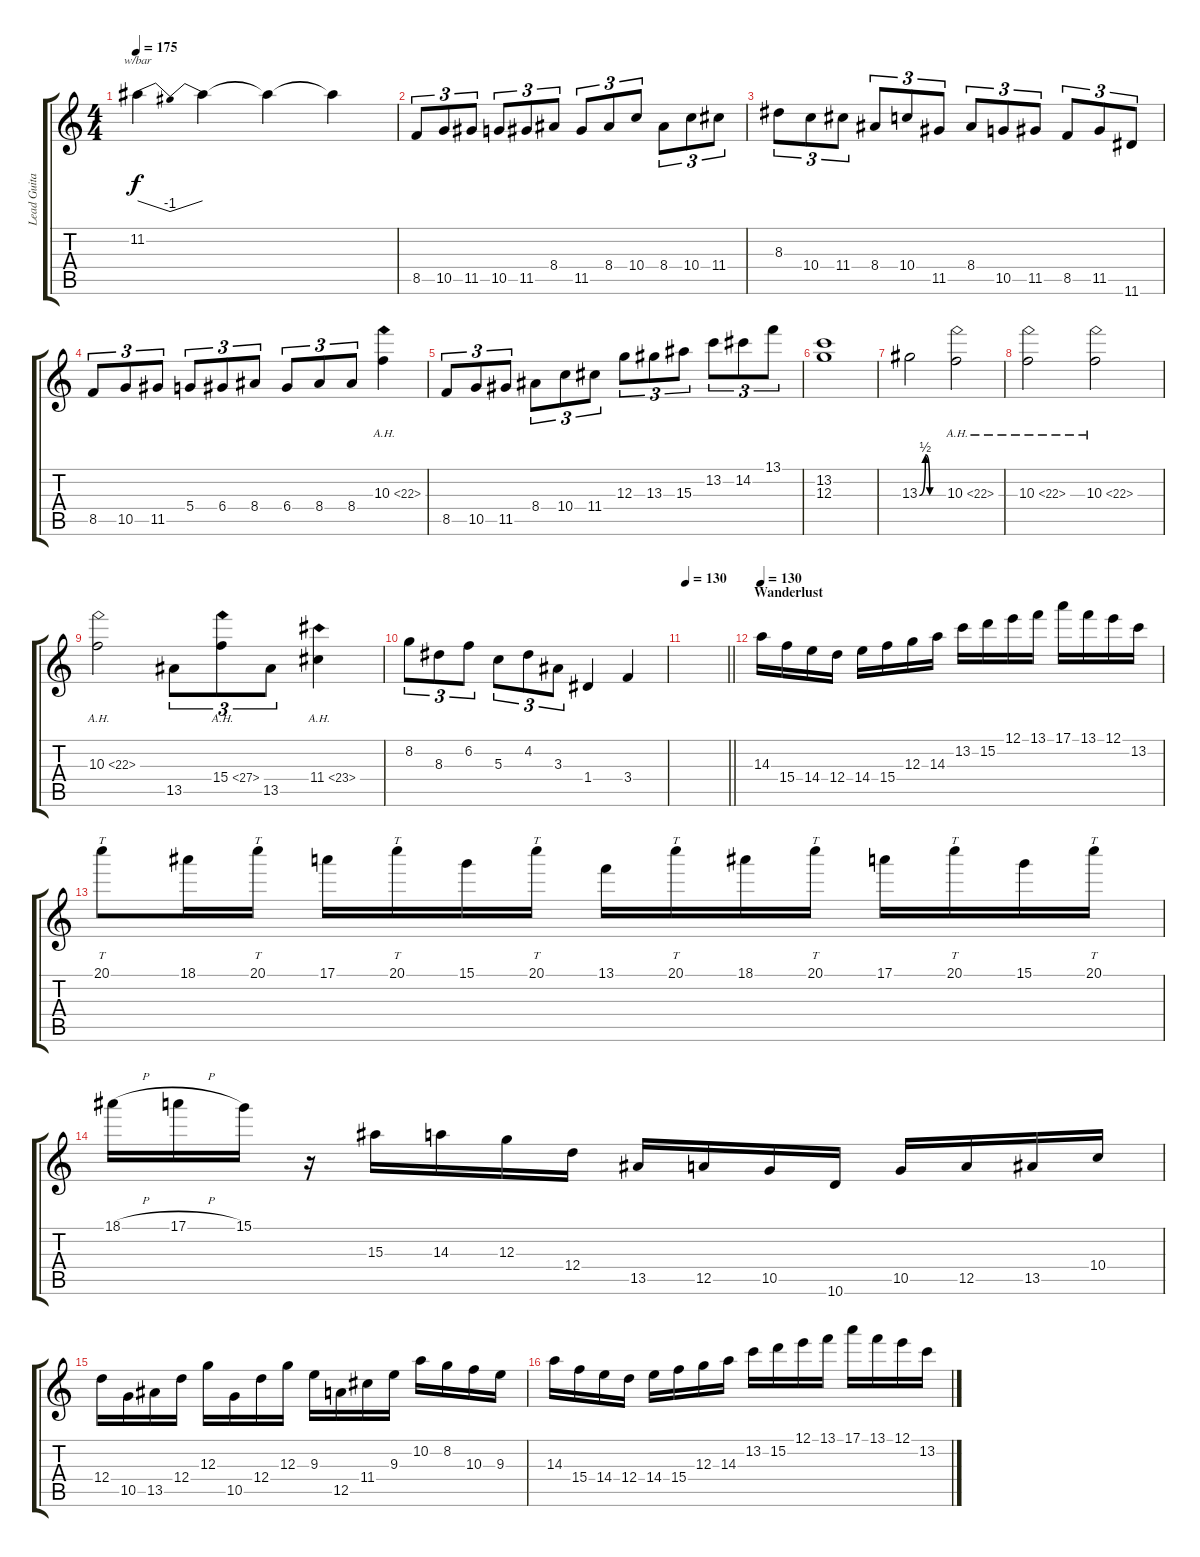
\track ("Lead Guitar : Open E" "Lead Guita") {instrument overdrivenguitar}
\staff {score tabs}
\tuning (E4 B3 G3 D3 A2 E2) {hide}
\ts (4 4)
\tempo 175
\clef g2
\ks c
11.2.4{tbe (dip default 0 0 30 -4 60 0) dy f} 11.2{t}.4 11.2{t}.4 11.2{t}.4 |
8.5.8{tu (3 2)} 10.5.8{tu (3 2)} 11.5.8{tu (3 2)} 10.5.8{tu (3 2)} 11.5.8{tu (3 2)} 8.4.8{tu (3 2)} 11.5.8{tu (3 2)} 8.4.8{tu (3 2)} 10.4.8{tu (3 2)} 8.4.8{tu (3 2)} 10.4.8{tu (3 2)} 11.4.8{tu (3 2)} |
8.3.8{tu (3 2)} 10.4.8{tu (3 2)} 11.4.8{tu (3 2)} 8.4.8{tu (3 2)} 10.4.8{tu (3 2)} 11.5.8{tu (3 2)} 8.4.8{tu (3 2)} 10.5.8{tu (3 2)} 11.5.8{tu (3 2)} 8.5.8{tu (3 2)} 11.5.8{tu (3 2)} 11.6.8{tu (3 2)} |
8.5.8{tu (3 2)} 10.5.8{tu (3 2)} 11.5.8{tu (3 2)} 5.4.8{tu (3 2)} 6.4.8{tu (3 2)} 8.4.8{tu (3 2)} 6.4.8{tu (3 2)} 8.4.8{tu (3 2)} 8.4.8{tu (3 2)} 10.3{ah 12}.4 |
8.5.8{tu (3 2)} 10.5.8{tu (3 2)} 11.5.8{tu (3 2)} 8.4.8{tu (3 2)} 10.4.8{tu (3 2)} 11.4.8{tu (3 2)} 12.3.8{tu (3 2)} 13.3.8{tu (3 2)} 15.3.8{tu (3 2)} 13.2.8{tu (3 2)} 14.2.8{tu (3 2)} 13.1.8{tu (3 2)} |
(13.2 12.3).1 |
13.3{be (custom 0 0 15 2 26 0 45 0 60 0)}.2 10.3{ah 12}.2 |
10.3{ah 12}.2 10.3{ah 12}.2 |
10.3{ah 12}.2 13.5.8{tu (3 2)} 15.4{ah 12}.8{tu (3 2)} 13.5.8{tu (3 2)} 11.4{ah 12}.4 |
8.2.8{tu (3 2)} 8.3.8{tu (3 2)} 6.2.8{tu (3 2)} 5.3.8{tu (3 2)} 4.2.8{tu (3 2)} 3.3.8{tu (3 2)} 1.4.4 3.4.4 |
\tempo 130
\barLineRight lightlight
|
\section ("" "Wanderlust")
\tempo 130
14.3.16 15.4.16 14.4.16 12.4.16 14.4.16 15.4.16 12.3.16 14.3.16 13.2.16 15.2.16 12.1.16 13.1.16 17.1.16 13.1.16 12.1.16 13.2.16 |
20.1.8{tt} 18.1.16 20.1.16{tt} 17.1.16 20.1.16{tt} 15.1.16 20.1.16{tt} 13.1.16 20.1.16{tt} 18.1.16 20.1.16{tt} 17.1.16 20.1.16{tt} 15.1.16 20.1.16{tt} |
18.1{h}.16 17.1{h}.16 15.1.16 r.16 15.3.16 14.3.16 12.3.16 12.4.16 13.5.16 12.5.16 10.5.16 10.6.16 10.5.16 12.5.16 13.5.16 10.4.16 |
12.4.16 10.5.16 13.5.16 12.4.16 12.3.16 10.5.16 12.4.16 12.3.16 9.3.16 12.5.16 11.4.16 9.3.16 10.2.16 8.2.16 10.3.16 9.3.16 |
14.3.16 15.4.16 14.4.16 12.4.16 14.4.16 15.4.16 12.3.16 14.3.16 13.2.16 15.2.16 12.1.16 13.1.16 17.1.16 13.1.16 12.1.16 13.2.16
